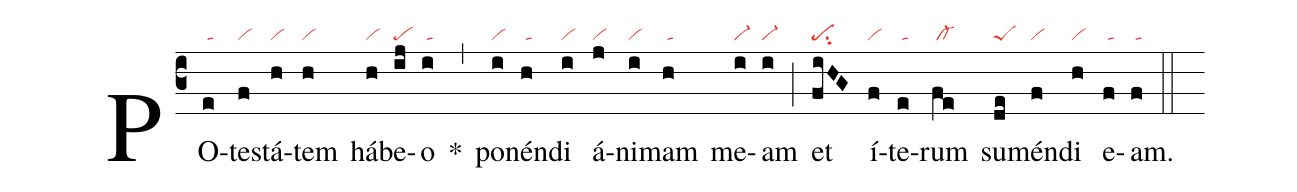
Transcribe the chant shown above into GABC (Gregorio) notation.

nabc-lines:1;
%%
(c3)
PO(e|/ta)te(f|vi)stá(h|vi)tem(h|vi) há(h|vi)be(ij|pe)o(i|/ta) *(,)
po(i|vi)nén(h|/ta)di(i|vi) á(j|vi)ni(i|vi)mam(h|/ta) me(i|vi-)am(i|vi-) (;)
et(fiHG|pesu2) í(f|vi)te(e|/ta)rum(fe|/cl-) su(de|peS)mén(f|vi)di(h|vi) e(f|/ta)am.(f|/ta) (::)
